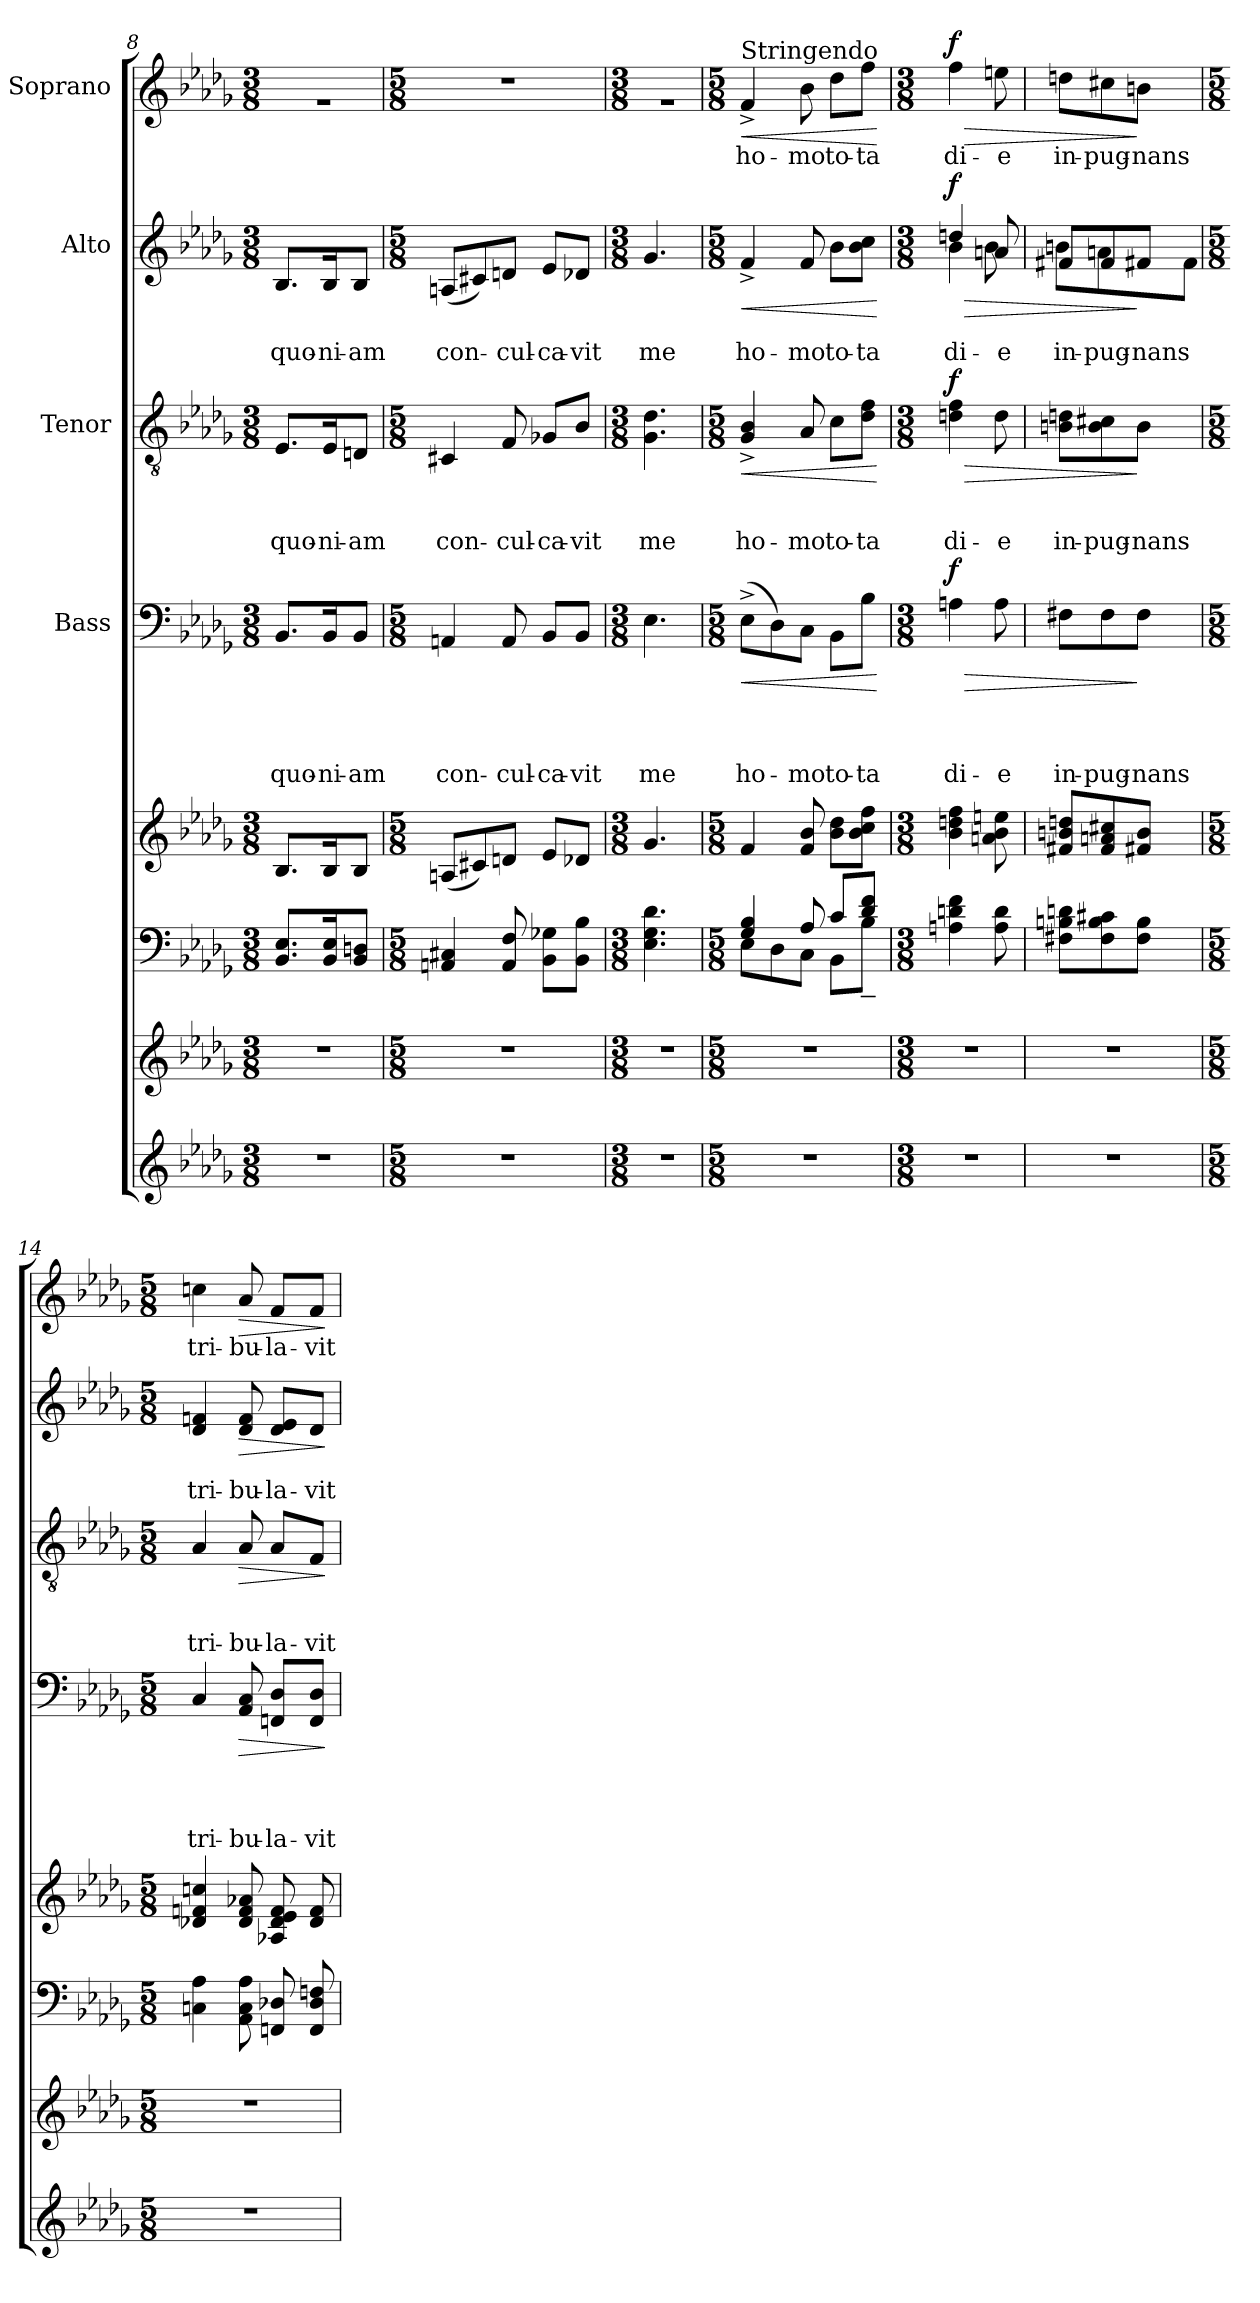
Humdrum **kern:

**kern	**kern	**kern	**kern	**kern	**text	**text	**text	**text	**dynam	**kern	**text	**text	**text	**dynam	**kern	**text	**text	**dynam	**kern	**text	**dynam
*part8	*part7	*part6	*part5	*part4	*part4	*part4	*part4	*part4	*part4	*part3	*part3	*part3	*part3	*part3	*part2	*part2	*part2	*part2	*part1	*part1	*part1
*staff8	*staff7	*staff6	*staff5	*staff4	*staff4	*staff4	*staff4	*staff4	*staff4	*staff3	*staff3	*staff3	*staff3	*staff3	*staff2	*staff2	*staff2	*staff2	*staff1	*staff1	*staff1
*	*	*	*	*I"Bass	*	*	*	*	*	*I"Tenor	*	*	*	*	*I"Alto	*	*	*	*I"Soprano	*	*
*clefG2	*clefG2	*clefF4	*clefG2	*clefF4	*	*	*	*	*	*clefGv2	*	*	*	*	*clefG2	*	*	*	*clefG2	*	*
*k[b-e-a-d-g-]	*k[b-e-a-d-g-]	*k[b-e-a-d-g-]	*k[b-e-a-d-g-]	*k[b-e-a-d-g-]	*	*	*	*	*	*k[b-e-a-d-g-]	*	*	*	*	*k[b-e-a-d-g-]	*	*	*	*k[b-e-a-d-g-]	*	*
*D-:	*D-:	*D-:	*D-:	*D-:	*	*	*	*	*	*D-:	*	*	*	*	*D-:	*	*	*	*D-:	*	*
*M3/8	*M3/8	*M3/8	*M3/8	*M3/8	*	*	*	*	*	*M3/8	*	*	*	*	*M3/8	*	*	*	*M3/8	*	*
=8	=8	=8	=8	=8	=8	=8	=8	=8	=8	=8	=8	=8	=8	=8	=8	=8	=8	=8	=8	=8	=8
!	!	!	!	!	!	!	!	!LO:LY:b	!	!	!	!	!LO:LY:b	!	!	!	!LO:LY:b	!	!LO:N:vis=1	!	!
4.r	4.r	8.BB-/ 8.E-/L	8.B-/L	8.BB-/L	.	.	.	quo-	.	8.E-/L	.	.	quo-	.	8.B-/L	.	quo-	.	4.ra	.	.
!	!	!	!	!	!	!	!	!LO:LY:b	!	!	!	!	!LO:LY:b	!	!	!	!LO:LY:b	!	!	!	!
.	.	16BB-/ 16E-/k	16B-/k	16BB-/k	.	.	.	-ni-	.	16E-/k	.	.	-ni-	.	16B-/k	.	-ni-	.	.	.	.
!	!	!	!	!	!	!	!	!LO:LY:b	!	!	!	!	!LO:LY:b	!	!	!	!LO:LY:b	!	!	!	!
.	.	8BB-/ 8Dn/J	8B-/J	8BB-/J	.	.	.	-am	.	8Dn/J	.	.	-am	.	8B-/J	.	-am	.	.	.	.
=9	=9	=9	=9	=9	=9	=9	=9	=9	=9	=9	=9	=9	=9	=9	=9	=9	=9	=9	=9	=9	=9
*M5/8	*M5/8	*M5/8	*M5/8	*M5/8	*	*	*	*	*	*M5/8	*	*	*	*	*M5/8	*	*	*	*M5/8	*	*
!	!	!	!	!	!	!	!	!LO:LY:b	!	!	!	!	!LO:LY:b	!	!	!	!LO:LY:b	!	!LO:N:vis=1	!	!
8%5r	8%5r	4AAn/ 4C#X/	(<8An/L	4AAn/	.	.	.	con-	.	4C#X/	.	.	con-	.	(<8An/L	.	con-	.	8%5r	.	.
.	.	.	8c#X/)	.	.	.	.	.	.	.	.	.	.	.	8c#X/)	.	.	.	.	.	.
!	!	!	!	!	!	!	!	!LO:LY:b	!	!	!	!	!LO:LY:b	!	!	!	!LO:LY:b	!	!	!	!
.	.	8AA/ 8F/	8dn/J	8AA/	.	.	.	-cul-	.	8F/	.	.	-cul-	.	8dn/J	.	-cul-	.	.	.	.
!	!	!	!	!	!	!	!	!LO:LY:b	!	!	!	!	!LO:LY:b	!	!	!	!LO:LY:b	!	!	!	!
.	.	8BB-\ 8G-X\L	8e-/L	8BB-/L	.	.	.	-ca-	.	8G-X/L	.	.	-ca-	.	8e-/L	.	-ca-	.	.	.	.
!	!	!	!	!	!	!	!	!LO:LY:b	!	!	!	!	!LO:LY:b	!	!	!	!LO:LY:b	!	!	!	!
.	.	8BB-\ 8B-\J	8d-X/J	8BB-/J	.	.	.	-vit	.	8B-/J	.	.	-vit	.	8d-X/J	.	-vit	.	.	.	.
=10	=10	=10	=10	=10	=10	=10	=10	=10	=10	=10	=10	=10	=10	=10	=10	=10	=10	=10	=10	=10	=10
*M3/8	*M3/8	*M3/8	*M3/8	*M3/8	*	*	*	*	*	*M3/8	*	*	*	*	*M3/8	*	*	*	*M3/8	*	*
!	!	!	!	!	!	!	!	!LO:LY:b	!	!	!	!	!LO:LY:b	!	!	!	!LO:LY:b	!	!LO:N:vis=1	!	!
4.r	4.r	4.E-\ 4.G-\ 4.d-\	4.g-/	4.E-\	.	.	.	me	.	4.G-\ 4.d-\	.	.	me	.	4.g-/	.	me	.	4.ra	.	.
=11	=11	=11	=11	=11	=11	=11	=11	=11	=11	=11	=11	=11	=11	=11	=11	=11	=11	=11	=11	=11	=11
*M5/8	*M5/8	*M5/8	*M5/8	*M5/8	*	*	*	*	*	*M5/8	*	*	*	*	*M5/8	*	*	*	*M5/8	*	*
*	*	*^	*	*	*	*	*	*	*	*	*	*	*	*	*	*	*	*	*	*	*
!	!	!	!	!	!	!	!	!	!	!	!	!	!	!	!	!	!	!	!	!LO:TX:a:t=Stringendo	!	!
!	!	!	!	!	!	!	!	!	!LO:LY:b	!LO:HP:b	!	!	!	!LO:LY:b	!LO:HP:b	!	!	!LO:LY:b	!LO:HP:b	!	!LO:LY:b	!LO:HP:b
8%5r	8%5r	4G-/ 4B-/	8E-\L	4f/	(>8E-^>\L	.	.	.	ho-	<	4G-/^< 4B-/^<	.	.	ho-	<	4f^</	.	ho-	<	4f^</	ho-	<
.	.	.	8D-\	.	8D-\)	.	.	.	.	.	.	.	.	.	.	.	.	.	.	.	.	.
!	!	!	!	!	!	!	!	!	!LO:LY:b	!	!	!	!	!LO:LY:b	!	!	!	!LO:LY:b	!	!	!LO:LY:b	!
.	.	8A-/	8C\J	8f/ 8b-/	8C\J	.	.	.	-mo	.	8A-/	.	.	-mo	.	8f/	.	-mo	.	8b-\	-mo	.
!	!	!	!	!	!	!	!	!	!LO:LY:b	!	!	!	!	!LO:LY:b	!	!	!	!LO:LY:b	!	!	!LO:LY:b	!
.	.	8c/L	8BB-\L	8b-\ 8dd-\L	8BB-\L	.	.	.	to-	.	8c\L	.	.	to-	.	8b-\L	.	to-	.	8dd-\L	to-	.
!	!	!	!	!	!	!	!	!	!LO:LY:b	!	!	!	!	!LO:LY:b	!	!	!	!LO:LY:b	!	!	!LO:LY:b	!
.	.	8d-/ 8f/J	8B-~<\J	8b-\ 8cc\ 8ff\J	8B-\J	.	.	.	-ta	.	8d-\ 8f\J	.	.	-ta	.	8b-\ 8cc\J	.	-ta	.	8ff\J	-ta	.
*	*	*v	*v	*	*	*	*	*	*	*	*	*	*	*	*	*	*	*	*	*	*	*
.	.	.	.	.	.	.	.	.	[	.	.	.	.	[	.	.	.	[	.	.	[
=12	=12	=12	=12	=12	=12	=12	=12	=12	=12	=12	=12	=12	=12	=12	=12	=12	=12	=12	=12	=12	=12
*M3/8	*M3/8	*M3/8	*M3/8	*M3/8	*	*	*	*	*	*M3/8	*	*	*	*	*M3/8	*	*	*	*M3/8	*	*
!	!	!	!	!	!	!	!	!LO:LY:b	!LO:HP:b	!	!	!	!LO:LY:b	!LO:HP:b	!	!	!LO:LY:b	!LO:HP:b	!	!LO:LY:b	!LO:HP:b
*	*	*	*	*	*	*	*	*	*	*	*	*	*	*	*^	*	*	*	*	*	*
!	!	!	!	!	!	!	!	!	!LO:DY:n=1:a	!	!	!	!	!LO:DY:n=1:a	!	!	!	!	!LO:DY:n=1:a	!	!	!LO:DY:n=1:a
4.r	4.r	4An\ 4dn\ 4f\	4b-\ 4ddn\ 4ff\	4An\	.	.	.	di-	> f	4dn\ 4f\	.	.	di-	> f	4ddn/	4b-\	.	di-	> f	4ff\	di-	> f
!	!	!	!	!	!	!	!	!LO:LY:b	!	!	!	!	!LO:LY:b	!	!	!	!	!LO:LY:b	!	!	!LO:LY:b	!
.	.	8A\ 8d\	8an\ 8b-\ 8een\	8A\	.	.	.	-e	.	8d\	.	.	-e	.	8an/	8b-\	.	-e	.	8een\	-e	.
=13	=13	=13	=13	=13	=13	=13	=13	=13	=13	=13	=13	=13	=13	=13	=13	=13	=13	=13	=13	=13	=13	=13
!	!	!	!	!	!	!	!	!LO:LY:b	!	!	!	!	!LO:LY:b	!	!	!	!	!LO:LY:b	!	!	!LO:LY:b	!
4.r	4.r	8F#X\ 8Bn\ 8dn\L	8f#X/ 8bn/ 8ddn/L	8F#X\L	.	.	.	in-	.	8Bn\ 8dn\L	.	.	in-	.	8f#X/L	8bn\L	.	in-	.	8ddn\L	in-	.
!	!	!	!	!	!	!	!	!LO:LY:b	!	!	!	!	!LO:LY:b	!	!	!	!	!LO:LY:b	!	!	!LO:LY:b	!
.	.	8F#\ 8B\ 8c#X\	8f#/ 8an/ 8cc#X/	8F#\	.	.	.	-pug-	.	8B\ 8c#X\	.	.	-pug-	.	8f#/	8an\	.	-pug-	.	8cc#X\	-pug-	.
!	!	!	!	!	!	!	!	!LO:LY:b	!	!	!	!	!LO:LY:b	!	!	!	!	!LO:LY:b	!	!	!LO:LY:b	!
.	.	8F#\ 8B\J	8f#X/ 8b/J	8F#\J	.	.	.	-nans	]	8B\J	.	.	-nans	]	8f#X/J	8f#\J	.	-nans	]	8bn\J	-nans	]
*	*	*	*	*	*	*	*	*	*	*	*	*	*	*	*v	*v	*	*	*	*	*	*
!!LO:PB:g=z
=14	=14	=14	=14	=14	=14	=14	=14	=14	=14	=14	=14	=14	=14	=14	=14	=14	=14	=14	=14	=14	=14
*M5/8	*M5/8	*M5/8	*M5/8	*M5/8	*	*	*	*	*	*M5/8	*	*	*	*	*M5/8	*	*	*	*M5/8	*	*
*	*	*	*	*	*	*	*	*	*	*	*	*	*	*	*^	*	*	*	*	*	*
!	!	!	!	!	!	!	!	!LO:LY:b	!	!	!	!	!LO:LY:b	!	!	!	!	!LO:LY:b	!	!	!LO:LY:b	!
*	*	*	*	*	*	*	*	*	*	*	*	*	*	*	*v	*v	*	*	*	*	*	*
8%5r	8%5r	4Cn\ 4A-\	4d-X/ 4fn/ 4ccn/	4C/	.	.	.	tri-	.	4A-/	.	.	tri-	.	4d-/ 4fn/	.	tri-	.	4ccn\	tri-	.
!	!	!	!	!	!	!	!	!LO:LY:b	!LO:HP:b	!	!	!	!LO:LY:b	!LO:HP:b	!	!	!LO:LY:b	!LO:HP:b	!	!LO:LY:b	!LO:HP:b
.	.	8AA-\ 8C\ 8A-\	8d-/ 8f/ 8a-X/	8AA-/ 8C/	.	.	.	-bu-	>	8A-/	.	.	-bu-	>	8d-/ 8f/	.	-bu-	>	8a-/	-bu-	>
!	!	!	!	!	!	!	!	!LO:LY:b	!	!	!	!	!LO:LY:b	!	!	!	!LO:LY:b	!	!	!LO:LY:b	!
.	.	8FFn/ 8D-X/	8A-X/ 8d-/ 8e-/ 8f/	8FFn/ 8D-/L	.	.	.	-la-	.	8A-/L	.	.	-la-	.	8d-/ 8e-/L	.	-la-	.	8f/L	-la-	.
!	!	!	!	!	!	!	!	!LO:LY:b	!	!	!	!	!LO:LY:b	!	!	!	!LO:LY:b	!	!	!LO:LY:b	!
.	.	8FF/ 8D-/ 8Fn/	8d-/ 8f/	8FF/ 8D-/J	.	.	.	-vit	.	8F/J	.	.	-vit	.	8d-/J	.	-vit	.	8f/J	-vit	.
.	.	.	.	.	.	.	.	.	]	.	.	.	.	]	.	.	.	]	.	.	]
=	=	=	=	=	=	=	=	=	=	=	=	=	=	=	=	=	=	=	=	=	=
*-	*-	*-	*-	*-	*-	*-	*-	*-	*-	*-	*-	*-	*-	*-	*-	*-	*-	*-	*-	*-	*-
